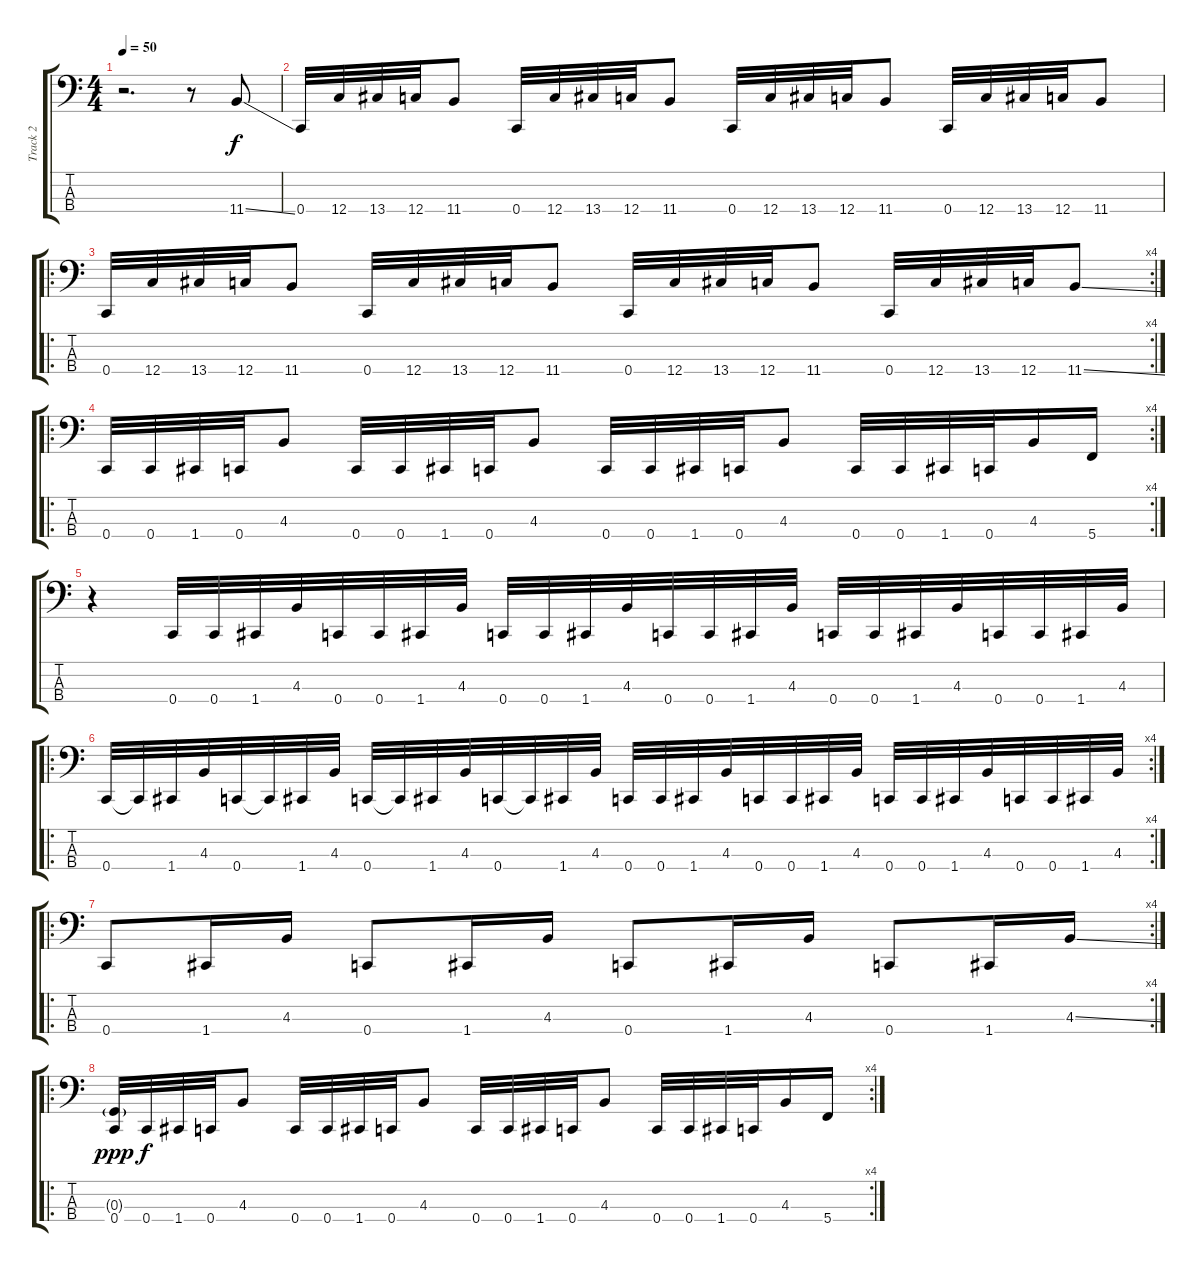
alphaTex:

\track ("Track 2" "Track 2") {instrument electricbasspick}
\staff {score tabs}
\tuning (F2 C2 G1 C1) {hide}
\ts (4 4)
\tempo 50
\clef f4
\ks c
r.2{d dy f instrument electricbasspick} r.8 11.4{ss}.8 |
0.4.32 12.4.32 13.4.32 12.4.32 11.4.8 0.4.32 12.4.32 13.4.32 12.4.32 11.4.8 0.4.32 12.4.32 13.4.32 12.4.32 11.4.8 0.4.32 12.4.32 13.4.32 12.4.32 11.4.8 |
\ro
\rc 4
0.4.32 12.4.32 13.4.32 12.4.32 11.4.8 0.4.32 12.4.32 13.4.32 12.4.32 11.4.8 0.4.32 12.4.32 13.4.32 12.4.32 11.4.8 0.4.32 12.4.32 13.4.32 12.4.32 11.4{ss}.8 |
\ro
\rc 4
0.4.32 0.4.32 1.4.32 0.4.32 4.3.8 0.4.32 0.4.32 1.4.32 0.4.32 4.3.8 0.4.32 0.4.32 1.4.32 0.4.32 4.3.8 0.4.32 0.4.32 1.4.32 0.4.32 4.3.16 5.4.16 |
r.4 0.4.32 0.4.32 1.4.32 4.3.32 0.4.32 0.4.32 1.4.32 4.3.32 0.4.32 0.4.32 1.4.32 4.3.32 0.4.32 0.4.32 1.4.32 4.3.32 0.4.32 0.4.32 1.4.32 4.3.32 0.4.32 0.4.32 1.4.32 4.3.32 |
\ro
\rc 4
0.4.32 0.4{t}.32 1.4.32 4.3.32 0.4.32 0.4{t}.32 1.4.32 4.3.32 0.4.32 0.4{t}.32 1.4.32 4.3.32 0.4.32 0.4{t}.32 1.4.32 4.3.32 0.4.32 0.4.32 1.4.32 4.3.32 0.4.32 0.4.32 1.4.32 4.3.32 0.4.32 0.4.32 1.4.32 4.3.32 0.4.32 0.4.32 1.4.32 4.3.32 |
\ro
\rc 4
0.4.8 1.4.16 4.3.16 0.4.8 1.4.16 4.3.16 0.4.8 1.4.16 4.3.16 0.4.8 1.4.16 4.3{ss}.16 |
\ro
\rc 4
(0.3{g} 0.4).32{dy ppp} 0.4.32{dy f} 1.4.32 0.4.32 4.3.8 0.4.32 0.4.32 1.4.32 0.4.32 4.3.8 0.4.32 0.4.32 1.4.32 0.4.32 4.3.8 0.4.32 0.4.32 1.4.32 0.4.32 4.3.16 5.4{ss}.16
